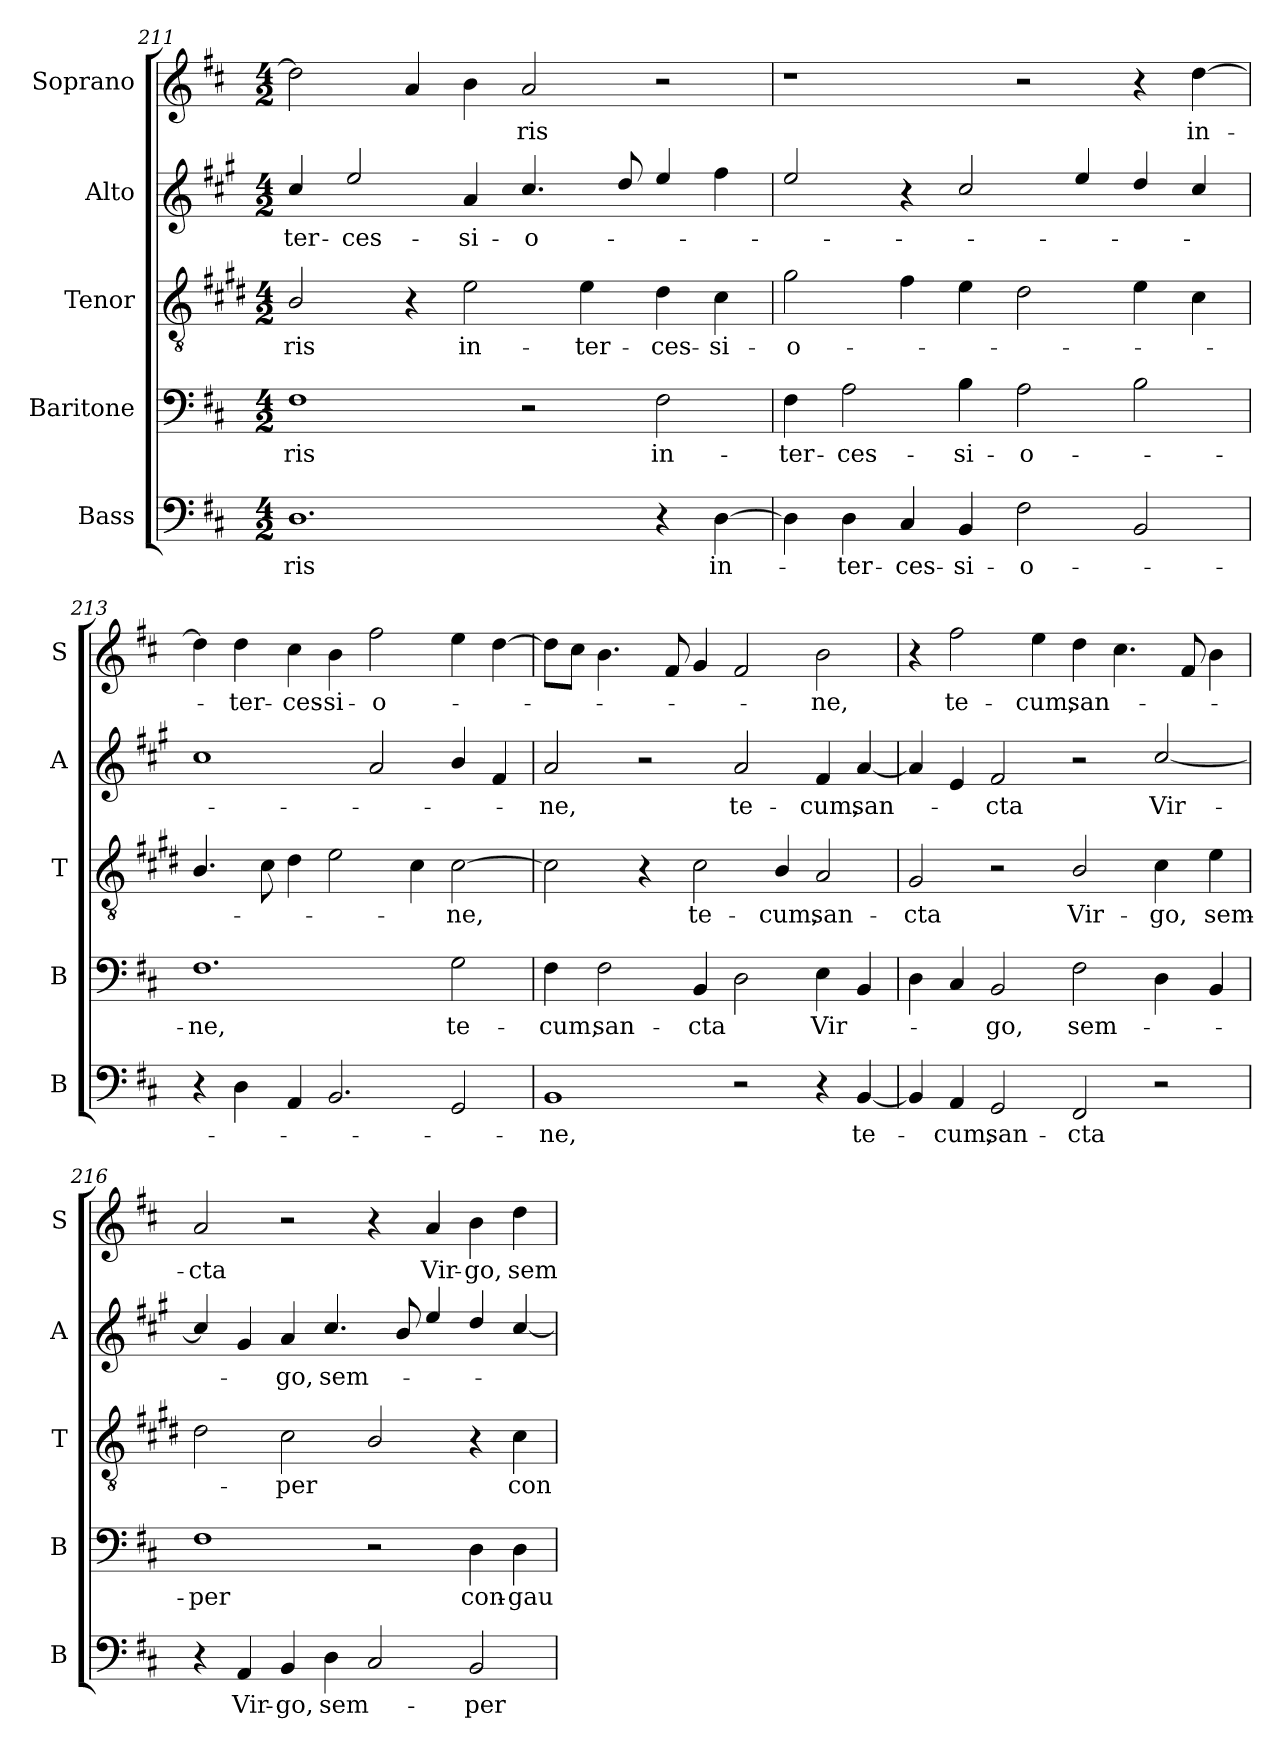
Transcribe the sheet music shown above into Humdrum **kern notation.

**kern	**text	**kern	**text	**kern	**text	**kern	**text	**kern	**text
*part5	*part5	*part4	*part4	*part3	*part3	*part2	*part2	*part1	*part1
*staff5	*staff5	*staff4	*staff4	*staff3	*staff3	*staff2	*staff2	*staff1	*staff1
*I"Bass	*	*I"Baritone	*	*I"Tenor	*	*I"Alto	*	*I"Soprano	*
*I'B	*	*I'B	*	*I'T	*	*I'A	*	*I'S	*
!!LO:PB:g=z
*clefF4	*	*clefF4	*	*clefGv2	*	*clefG2	*	*clefG2	*
*	*	*	*	*ITrd1c2	*	*ITrd4c7	*	*	*
*k[f#c#]	*	*k[f#c#]	*	*k[f#c#]	*	*k[f#c#]	*	*k[f#c#]	*
*D:	*	*D:	*	*D:	*	*D:	*	*D:	*
*M4/2	*	*M4/2	*	*M4/2	*	*M4/2	*	*M4/2	*
=211	=211	=211	=211	=211	=211	=211	=211	=211	=211
!	!LO:LY:b	!	!	!	!	!	!	!	!
!	!	!	!LO:LY:b	!	!	!	!	!	!
!	!	!	!	!	!LO:LY:b	!	!	!	!
!	!	!	!	!	!	!	!LO:LY:b	!	!
1.D	-ris	1F#	-ris	2A/	-ris	4f#/	-ter-	2dd\]	.
!	!	!	!	!	!	!	!LO:LY:b	!	!
.	.	.	.	.	.	2a/	-ces-	.	.
.	.	.	.	4r	.	.	.	4a/	.
!	!	!	!	!	!LO:LY:b	!	!	!	!
!	!	!	!	!	!	!	!LO:LY:b	!	!
.	.	.	.	2d\	in-	4d/	-si-	4b\	.
!	!	!	!	!	!	!	!LO:LY:b	!	!
!	!	!	!	!	!	!	!	!	!LO:LY:b
.	.	2r	.	.	.	4.f#/	-o-	2a/	-ris
!	!	!	!	!	!LO:LY:b	!	!	!	!
.	.	.	.	4d\	-ter-	.	.	.	.
.	.	.	.	.	.	8g/	.	.	.
!	!	!	!LO:LY:b	!	!	!	!	!	!
!	!	!	!	!	!LO:LY:b	!	!	!	!
4r	.	2F#\	in-	4c#\	-ces-	4a/	.	2r	.
!	!LO:LY:b	!	!	!	!	!	!	!	!
!	!	!	!	!	!LO:LY:b	!	!	!	!
[4D\	in-	.	.	4B\	-si-	4b\	.	.	.
=212	=212	=212	=212	=212	=212	=212	=212	=212	=212
!	!	!	!LO:LY:b	!	!	!	!	!	!
!	!	!	!	!	!LO:LY:b	!	!	!	!
4D\]	.	4F#\	-ter-	2f#\	-o-	2a/	.	1r	.
!	!LO:LY:b	!	!	!	!	!	!	!	!
!	!	!	!LO:LY:b	!	!	!	!	!	!
4D\	-ter-	2A\	-ces-	.	.	.	.	.	.
!	!LO:LY:b	!	!	!	!	!	!	!	!
4C#/	-ces-	.	.	4e\	.	4r	.	.	.
!	!LO:LY:b	!	!	!	!	!	!	!	!
!	!	!	!LO:LY:b	!	!	!	!	!	!
4BB/	-si-	4B\	-si-	4d\	.	2f#/	.	.	.
!	!LO:LY:b	!	!	!	!	!	!	!	!
!	!	!	!LO:LY:b	!	!	!	!	!	!
2F#\	-o-	2A\	-o-	2c#\	.	.	.	2r	.
.	.	.	.	.	.	4a/	.	.	.
2BB/	.	2B\	.	4d\	.	4g/	.	4r	.
!	!	!	!	!	!	!	!	!	!LO:LY:b
.	.	.	.	4B\	.	4f#/	.	[4dd\	in-
=213	=213	=213	=213	=213	=213	=213	=213	=213	=213
!	!	!	!LO:LY:b	!	!	!	!	!	!
4r	.	1.F#	-ne,	4.A/	.	1f#	.	4dd\]	.
!	!	!	!	!	!	!	!	!	!LO:LY:b
4D\	.	.	.	.	.	.	.	4dd\	-ter-
.	.	.	.	8B\	.	.	.	.	.
!	!	!	!	!	!	!	!	!	!LO:LY:b
4AA/	.	.	.	4c#\	.	.	.	4cc#\	-ces-
!	!	!	!	!	!	!	!	!	!LO:LY:b
2.BB/	.	.	.	2d\	.	.	.	4b\	-si-
!	!	!	!	!	!	!	!	!	!LO:LY:b
.	.	.	.	.	.	2d/	.	2ff#\	-o-
.	.	.	.	4B\	.	.	.	.	.
!	!	!	!LO:LY:b	!	!	!	!	!	!
!	!	!	!	!	!LO:LY:b	!	!	!	!
2GG/	.	2G\	te-	[2B\	-ne,	4e/	.	4ee\	.
.	.	.	.	.	.	4B/	.	[4dd\	.
=214	=214	=214	=214	=214	=214	=214	=214	=214	=214
!	!LO:LY:b	!	!	!	!	!	!	!	!
!	!	!	!LO:LY:b	!	!	!	!	!	!
!	!	!	!	!	!	!	!LO:LY:b	!	!
1BB	-ne,	4F#\	-cum,	2B\]	.	2d/	-ne,	8dd\L]	.
.	.	.	.	.	.	.	.	8cc#\J	.
!	!	!	!LO:LY:b	!	!	!	!	!	!
.	.	2F#\	san-	.	.	.	.	4.b\	.
.	.	.	.	4r	.	2r	.	.	.
.	.	.	.	.	.	.	.	8f#/	.
!	!	!	!LO:LY:b	!	!	!	!	!	!
!	!	!	!	!	!LO:LY:b	!	!	!	!
.	.	4BB/	-cta	2B\	te-	.	.	4g/	.
!	!	!	!	!	!	!	!LO:LY:b	!	!
2r	.	2D\	.	.	.	2d/	te-	2f#/	.
!	!	!	!	!	!LO:LY:b	!	!	!	!
.	.	.	.	4A/	-cum,	.	.	.	.
!	!	!	!LO:LY:b	!	!	!	!	!	!
!	!	!	!	!	!LO:LY:b	!	!	!	!
!	!	!	!	!	!	!	!LO:LY:b	!	!
!	!	!	!	!	!	!	!	!	!LO:LY:b
4r	.	4E\	Vir-	2G/	san-	4B/	-cum,	2b\	-ne,
!	!LO:LY:b	!	!	!	!	!	!	!	!
!	!	!	!	!	!	!	!LO:LY:b	!	!
[4BB/	te-	4BB/	.	.	.	[4d/	san-	.	.
=215	=215	=215	=215	=215	=215	=215	=215	=215	=215
!	!	!	!	!	!LO:LY:b	!	!	!	!
4BB/]	.	4D\	.	2F#/	-cta	4d/]	.	4r	.
!	!LO:LY:b	!	!	!	!	!	!	!	!
!	!	!	!	!	!	!	!	!	!LO:LY:b
4AA/	-cum,	4C#/	.	.	.	4A/	.	2ff#\	te-
!	!LO:LY:b	!	!	!	!	!	!	!	!
!	!	!	!LO:LY:b	!	!	!	!	!	!
!	!	!	!	!	!	!	!LO:LY:b	!	!
2GG/	san-	2BB/	-go,	2r	.	2B/	-cta	.	.
!	!	!	!	!	!	!	!	!	!LO:LY:b
.	.	.	.	.	.	.	.	4ee\	-cum,
!	!LO:LY:b	!	!	!	!	!	!	!	!
!	!	!	!LO:LY:b	!	!	!	!	!	!
!	!	!	!	!	!LO:LY:b	!	!	!	!
!	!	!	!	!	!	!	!	!	!LO:LY:b
2FF#/	-cta	2F#\	sem-	2A/	Vir-	2r	.	4dd\	san-
.	.	.	.	.	.	.	.	4.cc#\	.
!	!	!	!	!	!LO:LY:b	!	!	!	!
!	!	!	!	!	!	!	!LO:LY:b	!	!
2r	.	4D\	.	4B\	-go,	[2f#/	Vir-	.	.
.	.	.	.	.	.	.	.	8f#/	.
!	!	!	!	!	!LO:LY:b	!	!	!	!
.	.	4BB/	.	4d\	sem-	.	.	4b\	.
!!LO:LB:g=z
=216	=216	=216	=216	=216	=216	=216	=216	=216	=216
!	!	!	!LO:LY:b	!	!	!	!	!	!
!	!	!	!	!	!	!	!	!	!LO:LY:b
4r	.	1F#	-per	2c#\	.	4f#/]	.	2a/	-cta
!	!LO:LY:b	!	!	!	!	!	!	!	!
4AA/	Vir-	.	.	.	.	4c#/	.	.	.
!	!LO:LY:b	!	!	!	!	!	!	!	!
!	!	!	!	!	!LO:LY:b	!	!	!	!
!	!	!	!	!	!	!	!LO:LY:b	!	!
4BB/	-go,	.	.	2B\	-per	4d/	-go,	2r	.
!	!LO:LY:b	!	!	!	!	!	!	!	!
!	!	!	!	!	!	!	!LO:LY:b	!	!
4D\	sem-	.	.	.	.	4.f#/	sem-	.	.
2C#/	.	2r	.	2A/	.	.	.	4r	.
.	.	.	.	.	.	8e/	.	.	.
!	!	!	!	!	!	!	!	!	!LO:LY:b
.	.	.	.	.	.	4a/	.	4a/	Vir-
!	!LO:LY:b	!	!	!	!	!	!	!	!
!	!	!	!LO:LY:b	!	!	!	!	!	!
!	!	!	!	!	!	!	!	!	!LO:LY:b
2BB/	-per	4D\	con-	4r	.	4g/	.	4b\	-go,
!	!	!	!LO:LY:b	!	!	!	!	!	!
!	!	!	!	!	!LO:LY:b	!	!	!	!
!	!	!	!	!	!	!	!	!	!LO:LY:b
.	.	4D\	-gau-	4B\	con-	[4f#/	.	4dd\	sem-
=	=	=	=	=	=	=	=	=	=
*-	*-	*-	*-	*-	*-	*-	*-	*-	*-
